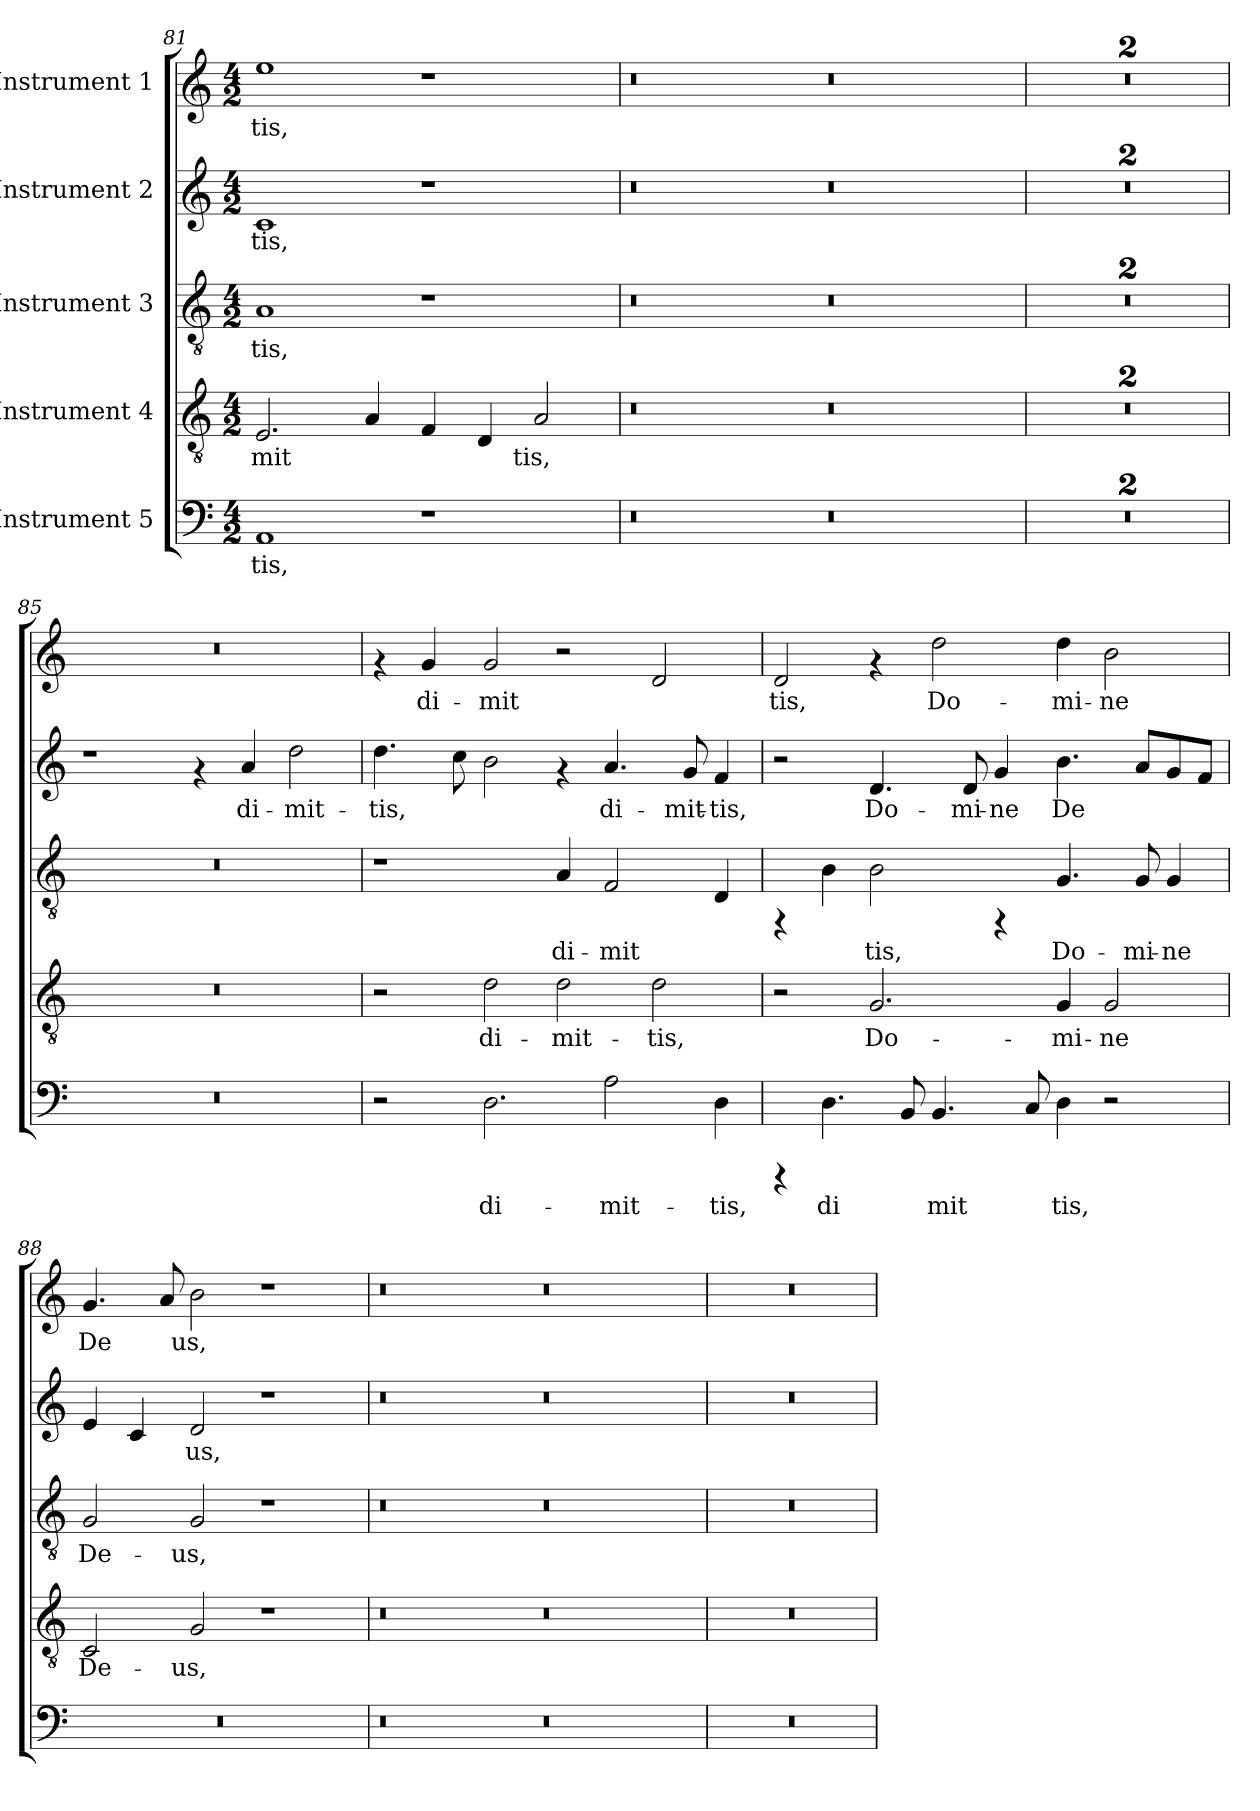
**kern	**text	**kern	**text	**kern	**text	**kern	**text	**kern	**text
*part5	*part5	*part4	*part4	*part3	*part3	*part2	*part2	*part1	*part1
*staff5	*staff5	*staff4	*staff4	*staff3	*staff3	*staff2	*staff2	*staff1	*staff1
*I"Instrument 5	*	*I"Instrument 4	*	*I"Instrument 3	*	*I"Instrument 2	*	*I"Instrument 1	*
*clefF4	*	*clefGv2	*	*clefGv2	*	*clefG2	*	*clefG2	*
*k[]	*	*k[]	*	*k[]	*	*k[]	*	*k[]	*
*C:	*	*C:	*	*C:	*	*C:	*	*C:	*
*M4/2	*	*M4/2	*	*M4/2	*	*M4/2	*	*M4/2	*
=81	=81	=81	=81	=81	=81	=81	=81	=81	=81
!	!LO:LY:b:cj	!	!LO:LY:b:cj	!	!LO:LY:b:cj	!	!LO:LY:b:cj	!	!LO:LY:b:cj
1AA	-tis,	2.E/	-mit-	1A	-tis,	1c	-tis,	1ee	-tis,
!	!	!	!LO:LY:b:cj	!	!	!	!	!	!
.	.	4A/	--	.	.	.	.	.	.
!	!	!	!LO:LY:b:cj	!	!	!	!	!	!
1r	.	4F/	--	1r	.	1r	.	1r	.
!	!	!	!LO:LY:b:cj	!	!	!	!	!	!
.	.	4D/	--	.	.	.	.	.	.
!	!	!	!LO:LY:b:cj	!	!	!	!	!	!
.	.	2A/	-tis,	.	.	.	.	.	.
=82	=82	=82	=82	=82	=82	=82	=82	=82	=82
0r	.	0r	.	0r	.	0r	.	0r	.
0r	.	0r	.	0r	.	0r	.	0r	.
=83	=83	=83	=83	=83	=83	=83	=83	=83	=83
0r	.	0r	.	0r	.	0r	.	0r	.
=84	=84	=84	=84	=84	=84	=84	=84	=84	=84
0r	.	0r	.	0r	.	0r	.	0r	.
=85	=85	=85	=85	=85	=85	=85	=85	=85	=85
0r	.	0r	.	0r	.	1r	.	0r	.
.	.	.	.	.	.	4rf	.	.	.
!	!	!	!	!	!	!	!LO:LY:b:cj	!	!
.	.	.	.	.	.	4a/	di-	.	.
!	!	!	!	!	!	!	!LO:LY:b:cj	!	!
.	.	.	.	.	.	2dd\	-mit-	.	.
!!LO:PB:g=z
=86	=86	=86	=86	=86	=86	=86	=86	=86	=86
!	!	!	!	!	!	!	!LO:LY:b:cj	!	!
2r	.	2r	.	1r	.	4.dd\	-tis,	4rf	.
!	!	!	!	!	!	!	!	!	!LO:LY:b:cj
.	.	.	.	.	.	.	.	4g/	di-
!	!	!	!	!	!	!	!LO:LY:b:cj	!	!
.	.	.	.	.	.	8cc\	.	.	.
!	!LO:LY:b:cj	!	!LO:LY:b:cj	!	!	!	!LO:LY:b:cj	!	!LO:LY:b:cj
2.D\	di-	2d\	di-	.	.	2b\	.	2g/	-mit-
!	!	!	!LO:LY:b:cj	!	!LO:LY:b:cj	!	!	!	!
.	.	2d\	-mit-	4A/	di-	4rf	.	2r	.
!	!LO:LY:b:cj	!	!	!	!LO:LY:b:cj	!	!LO:LY:b:cj	!	!
2A\	-mit-	.	.	2F/	-mit-	4.a/	di-	.	.
!	!	!	!LO:LY:b:cj	!	!	!	!	!	!LO:LY:b:cj
.	.	2d\	-tis,	.	.	.	.	2d/	--
!	!	!	!	!	!	!	!LO:LY:b:cj	!	!
.	.	.	.	.	.	8g/	-mit-	.	.
!	!LO:LY:b:cj	!	!	!	!LO:LY:b:cj	!	!LO:LY:b:cj	!	!
4D\	-tis,	.	.	4D/	--	4f/	-tis,	.	.
=87	=87	=87	=87	=87	=87	=87	=87	=87	=87
!	!	!	!	!	!	!	!	!	!LO:LY:b:cj
4rCCC	.	2r	.	4rFF	.	2r	.	2d/	-tis,
!	!LO:LY:b:cj	!	!	!	!LO:LY:b:cj	!	!	!	!
4.D\	di-	.	.	4B\	--	.	.	.	.
!	!	!	!LO:LY:b:cj	!	!LO:LY:b:cj	!	!LO:LY:b:cj	!	!
.	.	2.G/	Do-	2B\	-tis,	4.d/	Do-	4rf	.
!	!LO:LY:b:cj	!	!	!	!	!	!	!	!
8BB/	--	.	.	.	.	.	.	.	.
!	!LO:LY:b:cj	!	!	!	!	!	!	!	!LO:LY:b:cj
4.BB/	-mit-	.	.	.	.	.	.	2dd\	Do-
!	!	!	!	!	!	!	!LO:LY:b:cj	!	!
.	.	.	.	.	.	8d/	-mi-	.	.
!	!	!	!	!	!	!	!LO:LY:b:cj	!	!
.	.	.	.	4rFF	.	4g/	-ne	.	.
!	!LO:LY:b:cj	!	!	!	!	!	!	!	!
8C/	--	.	.	.	.	.	.	.	.
!	!LO:LY:b:cj	!	!LO:LY:b:cj	!	!LO:LY:b:cj	!	!LO:LY:b:cj	!	!LO:LY:b:cj
4D\	-tis,	4G/	-mi-	4.G/	Do-	4.b\	De-	4dd\	-mi-
!	!	!	!LO:LY:b:cj	!	!	!	!	!	!LO:LY:b:cj
2r	.	2G/	-ne	.	.	.	.	2b\	-ne
!	!	!	!	!	!LO:LY:b:cj	!	!LO:LY:b:cj	!	!
.	.	.	.	8G/	-mi-	8a/L	--	.	.
!	!	!	!	!	!LO:LY:b:cj	!	!LO:LY:b:cj	!	!
.	.	.	.	4G/	-ne	8g/	--	.	.
!	!	!	!	!	!	!	!LO:LY:b:cj	!	!
.	.	.	.	.	.	8f/J	--	.	.
=88	=88	=88	=88	=88	=88	=88	=88	=88	=88
!	!	!	!LO:LY:b:cj	!	!LO:LY:b:cj	!	!LO:LY:b:cj	!	!LO:LY:b:cj
0r	.	2C/	De-	2G/	De-	4e/	--	4.g/	De-
!	!	!	!	!	!	!	!LO:LY:b:cj	!	!
.	.	.	.	.	.	4c/	--	.	.
!	!	!	!	!	!	!	!	!	!LO:LY:b:cj
.	.	.	.	.	.	.	.	8a/	--
!	!	!	!LO:LY:b:cj	!	!LO:LY:b:cj	!	!LO:LY:b:cj	!	!LO:LY:b:cj
.	.	2G/	-us,	2G/	-us,	2d/	-us,	2b\	-us,
.	.	1r	.	1r	.	1r	.	1r	.
=89	=89	=89	=89	=89	=89	=89	=89	=89	=89
0r	.	0r	.	0r	.	0r	.	0r	.
0r	.	0r	.	0r	.	0r	.	0r	.
=90	=90	=90	=90	=90	=90	=90	=90	=90	=90
0r	.	0r	.	0r	.	0r	.	0r	.
=	=	=	=	=	=	=	=	=	=
*-	*-	*-	*-	*-	*-	*-	*-	*-	*-
